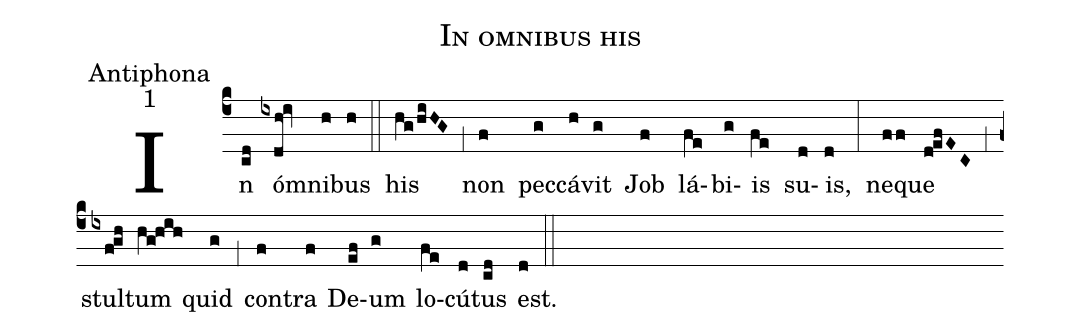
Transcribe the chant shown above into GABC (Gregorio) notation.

name:In omnibus his;
office-part:Antiphona;
mode:1;
%%
(c4) In(cd) ó(ixdh!iv)mni(h)bus(h) (::)
his(hg/hiHG) (,1) non(f) pec(g)cá(h)vit(g) Job(f) lá(fe)bi(g)is(fe) su(d)is,(d) (:)
ne(ff)que(d!efEC) (,1) stul(ixf!gh)tum(hg!hih) quid(g) (,1) con(f)tra(f) De(ef)um(g) lo(fe)cú(d)tus(cd) est.(d) (::)
